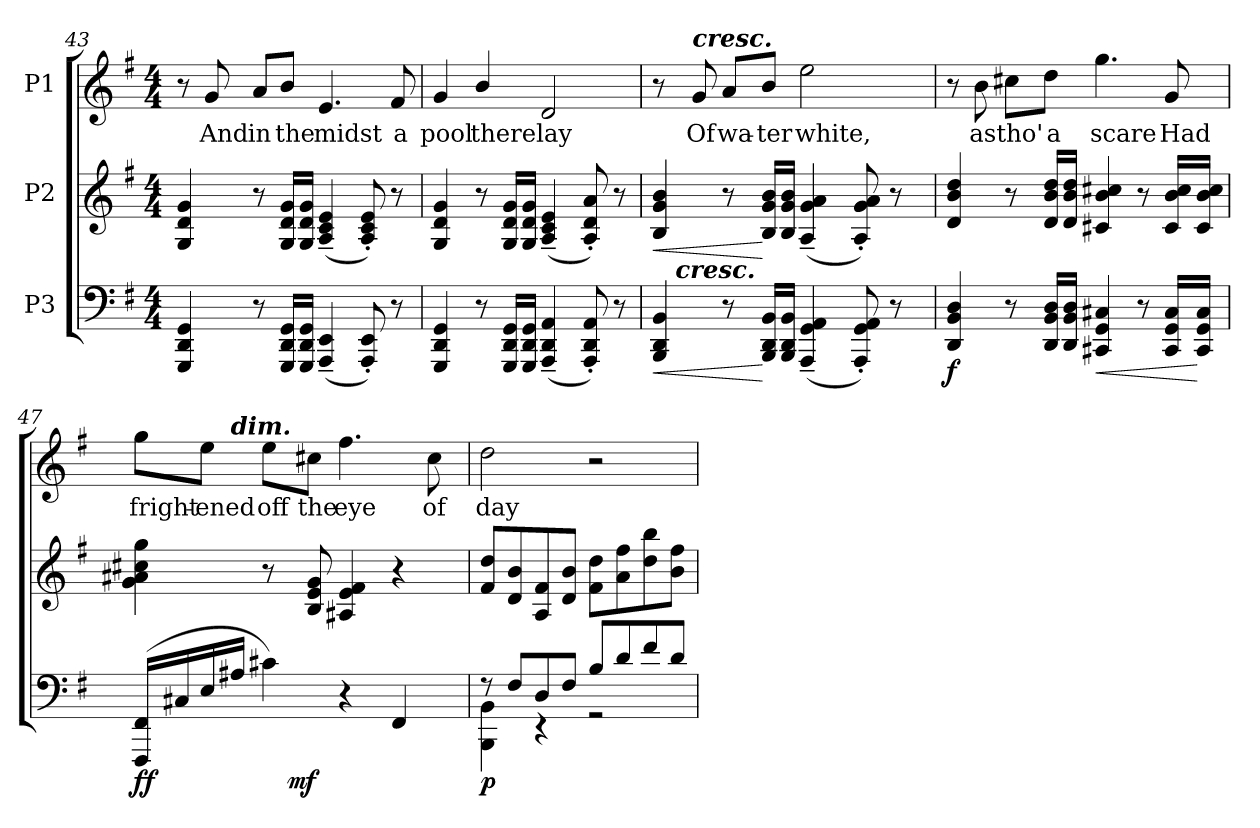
**kern	**dynam	**kern	**dynam	**kern	**text
*part3	*part3	*part2	*part2	*part1	*part1
*staff3	*staff3	*staff2	*staff2	*staff1	*staff1
*I"P3	*	*I"P2	*	*I"P1	*
*clefF4	*	*clefG2	*	*clefG2	*
*k[f#]	*	*k[f#]	*	*k[f#]	*
*G:	*	*G:	*	*G:	*
*M4/4	*	*M4/4	*	*M4/4	*
=43	=43	=43	=43	=43	=43
4GGGi/ 4DDi 4GGi	.	4Gi/ 4di 4gi	.	8r	.
!	!	!	!	!	!LO:LY:b:color=#000000
.	.	.	.	8gi/	And
!	!	!	!	!	!LO:LY:b:color=#000000
8r	.	8r	.	8ai/L	in
!	!	!	!	!	!LO:LY:b:color=#000000
16GGGi/ 16DDi 16GGiLL	.	16Gi/ 16di 16giLL	.	8bi/J	the
16GGGi/ 16DDi 16GGiJJ	.	16Gi/ 16di 16giJJ	.	.	.
!	!	!	!	!	!LO:LY:b:color=#000000
(4AAAi/~ 4EEi~	.	(4Ai/~ 4ci~ 4ei~	.	4.ei/	midst
8AAAi/' 8EEi')	.	8Ai/' 8ci' 8ei')	.	.	.
!	!	!	!	!	!LO:LY:b:color=#000000
8r	.	8r	.	8f#i/	a
!!LO:LB:g=z
=44	=44	=44	=44	=44	=44
!	!	!	!	!	!LO:LY:b:color=#000000
4GGGi/ 4DDi 4GGi	.	4Gi/ 4di 4gi	.	4gi/	pool
!	!	!	!	!	!LO:LY:b:color=#000000
8r	.	8r	.	4bi/	there
16GGGi/ 16DDi 16GGiLL	.	16Gi/ 16di 16giLL	.	.	.
16GGGi/ 16DDi 16GGiJJ	.	16Gi/ 16di 16giJJ	.	.	.
!	!	!	!	!	!LO:LY:b:color=#000000
(4AAAi/~ 4DDi~ 4AAi~	.	(4Ai/~ 4ci~ 4ei~	.	2di/	lay
8AAAi/' 8DDi' 8AAi')	.	8Ai/' 8di' 8ai')	.	.	.
8r	.	8r	.	.	.
=45	=45	=45	=45	=45	=45
!	!LO:HP:b	!	!LO:HP:b	!	!
*^	*	*	*	*	*
4BBBi/ 4DDi 4BBi	16ryy	<	4Bi/ 4gi 4bi	<	8r	.
.	256ryy	.	.	.	.	.
.	1024ryy	.	.	.	.	.
!	!LO:TX:a:Bi:t=cresc.	!	!	!	!	!
.	2ryy	.	.	.	.	.
!	!	!	!	!	!LO:TX:a:Bi:t=cresc.	!
!	!	!	!	!	!	!LO:LY:b:color=#000000
.	.	.	.	.	8gi/	Of
!	!	!	!	!	!	!LO:LY:b:color=#000000
8r	.	.	8r	.	8ai/L	wa-
!	!	!	!	!	!	!LO:LY:b:color=#000000
16BBBi/ 16DDi 16BBiLL	.	[	16Bi/ 16gi 16biLL	[	8bi/J	-ter
16BBBi/ 16DDi 16BBiJJ	.	.	16Bi/ 16gi 16biJJ	.	.	.
!	!	!	!	!	!	!LO:LY:b:color=#000000
(4AAAi/~ 4GGi~ 4AAi~	.	.	(4Ai/~ 4gi~ 4ai~	.	2eei\	white,
.	4ryy	.	.	.	.	.
8AAAi/' 8GGi' 8AAi')	.	.	8Ai/' 8gi' 8ai')	.	.	.
.	8ryy	.	.	.	.	.
8r	.	.	8r	.	.	.
.	32ryy	.	.	.	.	.
.	64ryy	.	.	.	.	.
.	128ryy	.	.	.	.	.
.	512.ryy	.	.	.	.	.
*v	*v	*	*	*	*	*
=46	=46	=46	=46	=46	=46
4DDi/ 4BBi 4Di	f	4di/ 4bi 4ddi	.	8r	.
!	!	!	!	!	!LO:LY:b:color=#000000
.	.	.	.	8bi\	as
!	!	!	!	!	!LO:LY:b:color=#000000
8r	.	8r	.	8cc#Xi\L	tho'
!	!	!	!	!	!LO:LY:b:color=#000000
16DDi/ 16BBi 16DiLL	.	16di/ 16bi 16ddiLL	.	8ddi\J	a
16DDi/ 16BBi 16DiJJ	.	16di/ 16bi 16ddiJJ	.	.	.
!	!LO:HP:b	!	!	!	!
!	!	!	!	!	!LO:LY:b:color=#000000
4CC#Xi/ 4GGi 4C#Xi	<	4c#Xi/ 4bi 4cc#Xi	.	4.ggi\	scare
8r	.	8r	.	.	.
!	!	!	!	!	!LO:LY:b:color=#000000
16CC#i/ 16GGi 16C#iLL	.	16c#i/ 16bi 16cc#iLL	.	8gi/	Had
16CC#i/ 16GGi 16C#iJJ	[	16c#i/ 16bi 16cc#iJJ	.	.	.
!!LO:LB:g=z
=47	=47	=47	=47	=47	=47
!	!	!	!	!	!LO:LY:b:color=#000000
*^	*	*	*	*^	*
(16FFF#i/ 16FF#iLL	4ryy	ff	4gi\ 4a#Xi 4cc#Xi 4ggi	.	8ggi\L	8.ryy	fright-
16C#Xi/	.	.	.	.	.	.	.
!	!	!	!	!	!	!	!LO:LY:b:color=#000000
16Ei/	.	.	.	.	8eei\J	.	-ened
!	!	!	!	!	!	!LO:TX:a:Bi:t=dim.	!
16A#Xi/JJ	.	.	.	.	.	2ryy	.
!	!	!	!	!	!	!	!LO:LY:b:color=#000000
4c#Xi\)	32ryy	.	8r	.	8eei\L	.	off
.	64ryy	.	.	.	.	.	.
.	128ryy	.	.	.	.	.	.
.	512.ryy	.	.	.	.	.	.
.	2ryy	mf	.	.	.	.	.
!	!	!	!	!	!	!	!LO:LY:b:color=#000000
.	.	.	8Bi/ 8ei 8gi	.	8cc#Xi\J	.	the
!	!	!	!	!	!	!	!LO:LY:b:color=#000000
4r	.	.	4A#Xi/ 4ei 4f#i	.	4.ff#i\	.	eye
.	.	.	.	.	.	4ryy	.
4FF#i/	.	.	4r	.	.	.	.
.	8ryy	.	.	.	.	.	.
!	!	!	!	!	!	!	!LO:LY:b:color=#000000
.	.	.	.	.	8cc#i\	.	of
.	16ryy	.	.	.	.	.	.
.	.	.	.	.	.	16ryy	.
.	256ryy	.	.	.	.	.	.
.	1024ryy	.	.	.	.	.	.
*	*	*	*	*	*v	*v	*
=48	=48	=48	=48	=48	=48	=48
*	*	*	*	*	*^	*
!	!	!	!	!	!	!	!LO:LY:b:color=#000000
*	*	*	*	*	*v	*v	*
8r	4BBBi\ 4BBi	p	8f#i/ 8ddiL	.	2ddi\	day
8F#i/L	.	.	8di/ 8bi	.	.	.
8Di/	4r	.	8Ai/ 8f#i	.	.	.
8F#i/J	.	.	8di/ 8biJ	.	.	.
8Bi/L	2r	.	8f#i\ 8ddiL	.	2r	.
8di/	.	.	8ai\ 8ff#i	.	.	.
8f#i/	.	.	8ddi\ 8bbi	.	.	.
8di/J	.	.	8bi\ 8ff#iJ	.	.	.
*v	*v	*	*	*	*	*
=	=	=	=	=	=
*-	*-	*-	*-	*-	*-
